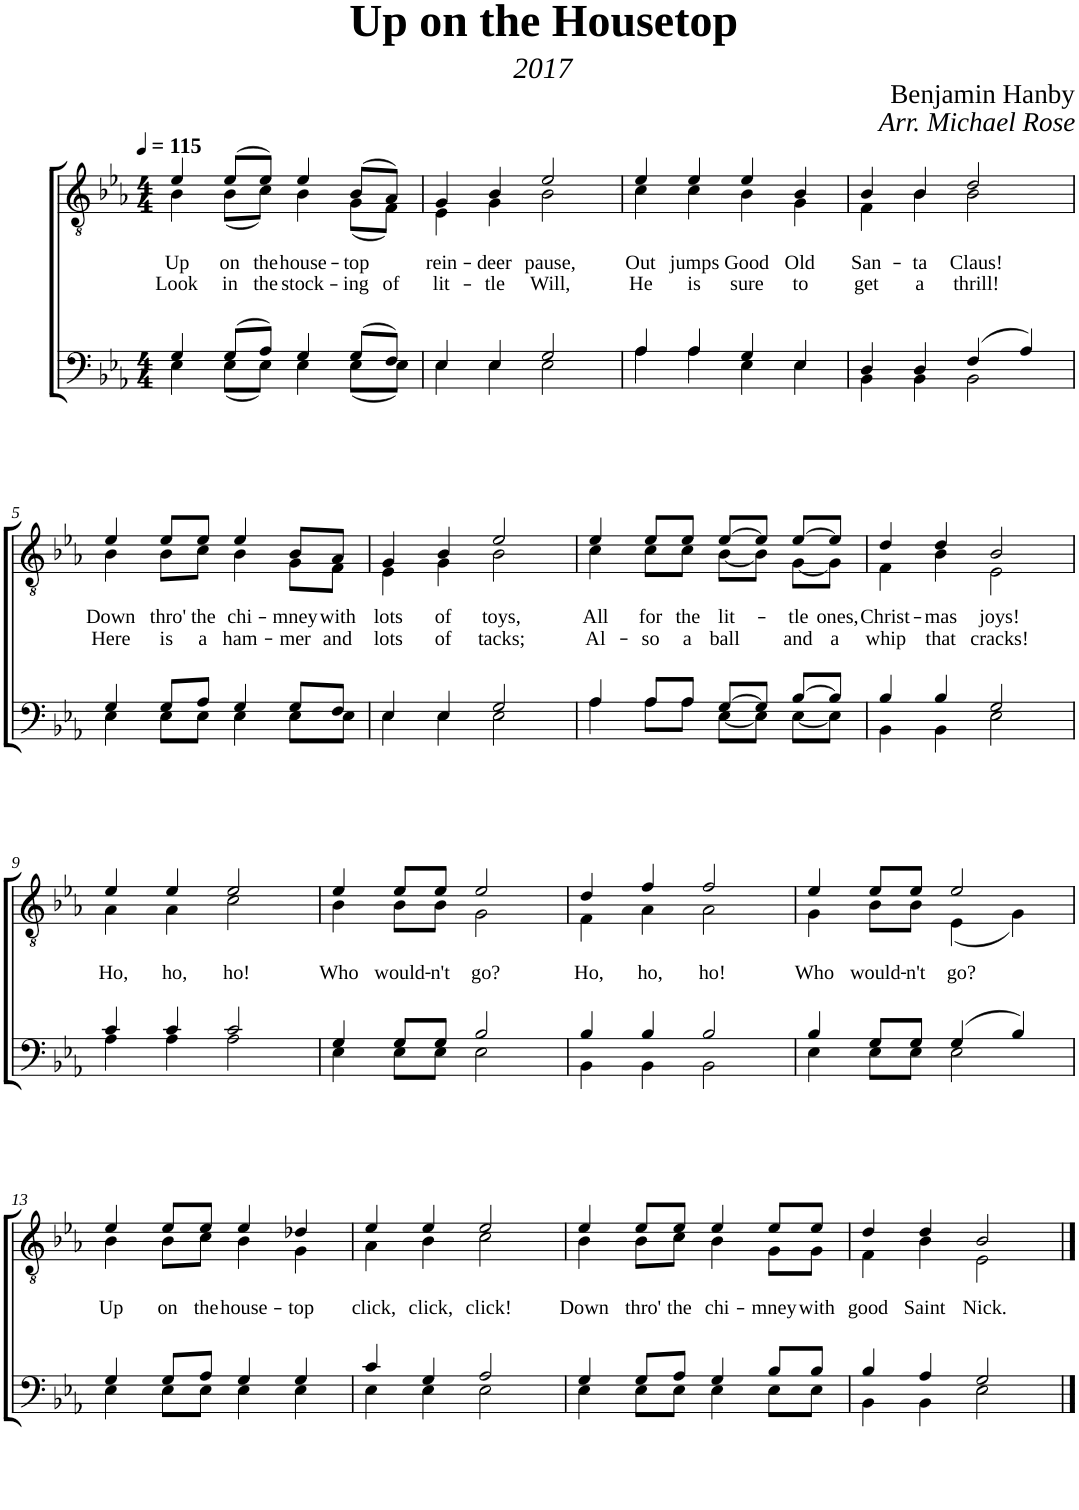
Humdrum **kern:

**kern	**kern	**text	**text
*part2	*part1	*part1	*part1
*staff2	*staff1	*staff1	*staff1
*I"Basses	*I"Voice Oohs	*	*
*	*I'V	*	*
*clefF4	*clefGv2	*	*
*k[b-e-a-]	*k[b-e-a-]	*	*
*M4/4	*M4/4	*	*
*MM115	*MM115	*	*
=1	=1	=1	=1
*^	*^	*	*
!	!	!	!	!LO:LY:b	!LO:LY:b
4G/	4E-\	4e-/	4B-\	Up	Look
!	!	!	!	!LO:LY:b	!LO:LY:b
(>8G/L	(8E-\L	(8e-/L	(<8B-\L	on	in
!	!	!	!	!LO:LY:b	!LO:LY:b
8A-/J)	8E-\J)	8e-/J)	8c\J)	the	the
!	!	!	!	!LO:LY:b	!LO:LY:b
4G/	4E-\	4e-/	4B-\	house-	stock-
!	!	!	!	!LO:LY:b	!LO:LY:b
(8G/L	(8E-\L	(>8B-/L	(<8G\L	-top	-ing
!	!	!	!	!	!LO:LY:b
8F/J)	8E-\J)	8A-/J)	8F\J)	.	of
=2	=2	=2	=2	=2	=2
!	!	!	!	!LO:LY:b	!LO:LY:b
4E-/	4E-\	4G/	4E-\	rein-	lit-
!	!	!	!	!LO:LY:b	!LO:LY:b
4E-/	4E-\	4B-/	4G\	-deer	-tle
!	!	!	!	!LO:LY:b	!LO:LY:b
2G/	2E-\	2e-/	2B-\	pause,	Will,
=3	=3	=3	=3	=3	=3
!	!	!	!	!LO:LY:b	!LO:LY:b
4A-/	4A-\	4e-/	4c\	Out	He
!	!	!	!	!LO:LY:b	!LO:LY:b
4A-/	4A-\	4e-/	4c\	jumps	is
!	!	!	!	!LO:LY:b	!LO:LY:b
4G/	4E-\	4e-/	4B-\	Good	sure
!	!	!	!	!LO:LY:b	!LO:LY:b
4E-/	4E-\	4B-/	4G\	Old	to
=4	=4	=4	=4	=4	=4
!	!	!	!	!LO:LY:b	!LO:LY:b
4D/	4BB-\	4B-/	4F\	San-	get
!	!	!	!	!LO:LY:b	!LO:LY:b
4D/	4BB-\	4B-/	4B-\	-ta	a
!	!	!	!	!LO:LY:b	!LO:LY:b
(>4F/	2BB-\	2d/	2B-\	Claus!	thrill!
4A-/)	.	.	.	.	.
!!LO:LB:g=z	!!
=5	=5	=5	=5	=5	=5
!	!	!	!	!LO:LY:b	!LO:LY:b
4G/	4E-\	4e-/	4B-\	Down	Here
!	!	!	!	!LO:LY:b	!LO:LY:b
8G/L	8E-\L	8e-/L	8B-\L	thro'	is
!	!	!	!	!LO:LY:b	!LO:LY:b
8A-/J	8E-\J	8e-/J	8c\J	the	a
!	!	!	!	!LO:LY:b	!LO:LY:b
4G/	4E-\	4e-/	4B-\	chi-	ham-
!	!	!	!	!LO:LY:b	!LO:LY:b
8G/L	8E-\L	8B-/L	8G\L	-mney	-mer
!	!	!	!	!LO:LY:b	!LO:LY:b
8F/J	8E-\J	8A-/J	8F\J	with	and
=6	=6	=6	=6	=6	=6
!	!	!	!	!LO:LY:b	!LO:LY:b
4E-/	4E-\	4G/	4E-\	lots	lots
!	!	!	!	!LO:LY:b	!LO:LY:b
4E-/	4E-\	4B-/	4G\	of	of
!	!	!	!	!LO:LY:b	!LO:LY:b
2G/	2E-\	2e-/	2B-\	toys,	tacks;
=7	=7	=7	=7	=7	=7
!	!	!	!	!LO:LY:b	!LO:LY:b
4A-/	4A-\	4e-/	4c\	All	Al-
!	!	!	!	!LO:LY:b	!LO:LY:b
8A-/L	8A-\L	8e-/L	8c\L	for	-so
!	!	!	!	!LO:LY:b	!LO:LY:b
8A-/J	8A-\J	8e-/J	8c\J	the	a
!	!	!	!	!LO:LY:b	!LO:LY:b
[>8G/L	[<8E-\L	[>8e-/L	[<8B-\L	lit-	ball
8G/J]	8E-\J]	8e-/J]	8B-\J]	.	.
!	!	!	!	!LO:LY:b	!LO:LY:b
[>8B-/L	[<8E-\L	[>8e-/L	[<8G\L	-tle	and
!	!	!	!	!LO:LY:b	!LO:LY:b
8B-/J]	8E-\J]	8e-/J]	8G\J]	ones,	a
=8	=8	=8	=8	=8	=8
!	!	!	!	!LO:LY:b	!LO:LY:b
4B-/	4BB-\	4d/	4F\	Christ-	whip
!	!	!	!	!LO:LY:b	!LO:LY:b
4B-/	4BB-\	4d/	4B-\	-mas	that
!	!	!	!	!LO:LY:b	!LO:LY:b
2G/	2E-\	2B-/	2E-\	joys!	cracks!
!!LO:LB:g=z	!!
=9	=9	=9	=9	=9	=9
!	!	!	!	!LO:LY:b	!
4c/	4A-\	4e-/	4A-\	Ho,	.
!	!	!	!	!LO:LY:b	!
4c/	4A-\	4e-/	4A-\	ho,	.
!	!	!	!	!LO:LY:b	!
2c/	2A-\	2e-/	2c\	ho!	.
=10	=10	=10	=10	=10	=10
!	!	!	!	!LO:LY:b	!
4G/	4E-\	4e-/	4B-\	Who	.
!	!	!	!	!LO:LY:b	!
8G/L	8E-\L	8e-/L	8B-\L	would-	.
!	!	!	!	!LO:LY:b	!
8G/J	8E-\J	8e-/J	8B-\J	-n't	.
!	!	!	!	!LO:LY:b	!
2B-/	2E-\	2e-/	2G\	go?	.
=11	=11	=11	=11	=11	=11
!	!	!	!	!LO:LY:b	!
4B-/	4BB-\	4d/	4F\	Ho,	.
!	!	!	!	!LO:LY:b	!
4B-/	4BB-\	4f/	4A-\	ho,	.
!	!	!	!	!LO:LY:b	!
2B-/	2BB-\	2f/	2A-\	ho!	.
=12	=12	=12	=12	=12	=12
!	!	!	!	!LO:LY:b	!
4B-/	4E-\	4e-/	4G\	Who	.
!	!	!	!	!LO:LY:b	!
8G/L	8E-\L	8e-/L	8B-\L	would-	.
!	!	!	!	!LO:LY:b	!
8G/J	8E-\J	8e-/J	8B-\J	-n't	.
!	!	!	!	!LO:LY:b	!
(>4G/	2E-\	2e-/	(<4E-\	go?	.
4B-/)	.	.	4G\)	.	.
!!LO:LB:g=z	!!
=13	=13	=13	=13	=13	=13
!	!	!	!	!LO:LY:b	!
4G/	4E-\	4e-/	4B-\	Up	.
!	!	!	!	!LO:LY:b	!
8G/L	8E-\L	8e-/L	8B-\L	on	.
!	!	!	!	!LO:LY:b	!
8A-/J	8E-\J	8e-/J	8c\J	the	.
!	!	!	!	!LO:LY:b	!
4G/	4E-\	4e-/	4B-\	house-	.
!	!	!	!	!LO:LY:b	!
4G/	4E-\	4d-X/	4G\	-top	.
=14	=14	=14	=14	=14	=14
!	!	!	!	!LO:LY:b	!
4c/	4E-\	4e-/	4A-\	click,	.
!	!	!	!	!LO:LY:b	!
4G/	4E-\	4e-/	4B-\	click,	.
!	!	!	!	!LO:LY:b	!
2A-/	2E-\	2e-/	2c\	click!	.
=15	=15	=15	=15	=15	=15
!	!	!	!	!LO:LY:b	!
4G/	4E-\	4e-/	4B-\	Down	.
!	!	!	!	!LO:LY:b	!
8G/L	8E-\L	8e-/L	8B-\L	thro'	.
!	!	!	!	!LO:LY:b	!
8A-/J	8E-\J	8e-/J	8c\J	the	.
!	!	!	!	!LO:LY:b	!
4G/	4E-\	4e-/	4B-\	chi-	.
!	!	!	!	!LO:LY:b	!
8B-/L	8E-\L	8e-/L	8G\L	-mney	.
!	!	!	!	!LO:LY:b	!
8B-/J	8E-\J	8e-/J	8G\J	with	.
=16	=16	=16	=16	=16	=16
!	!	!	!	!LO:LY:b	!
4B-/	4BB-\	4d/	4F\	good	.
!	!	!	!	!LO:LY:b	!
4A-/	4BB-\	4d/	4B-\	Saint	.
!	!	!	!	!LO:LY:b	!
2G/	2E-\	2B-/	2E-\	Nick.	.
*v	*v	*	*	*	*
*	*v	*v	*	*
==	==	==	==
*-	*-	*-	*-
